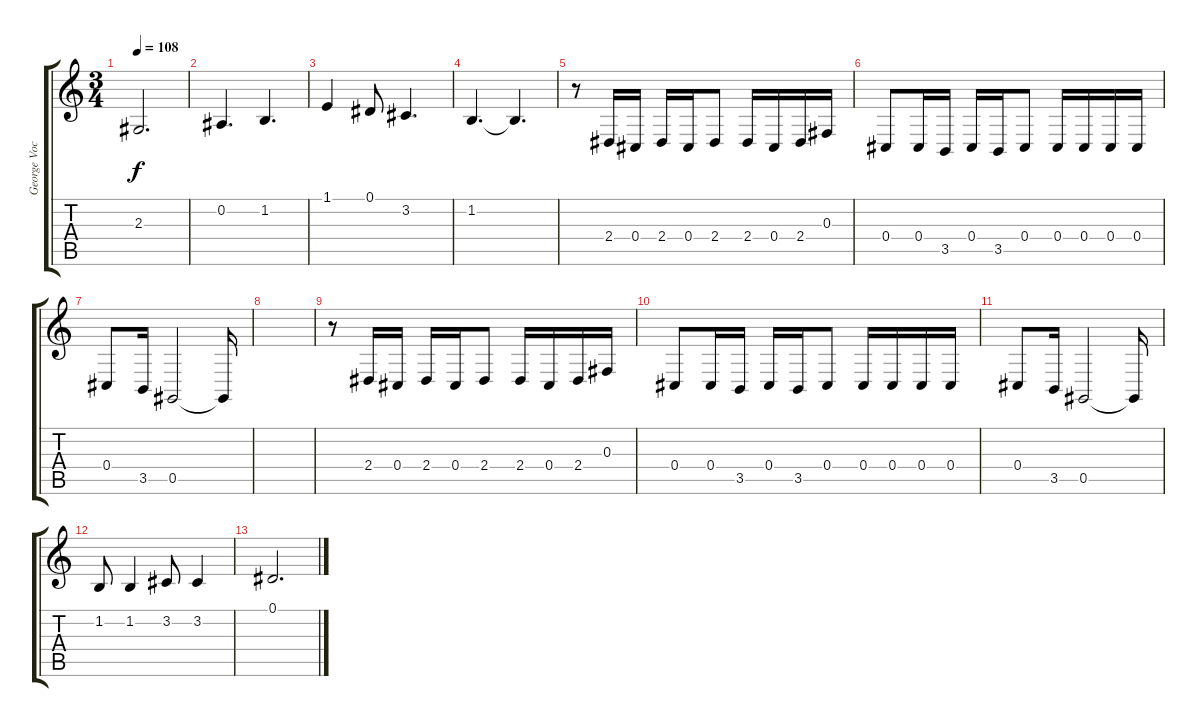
\track ("George Vocal" "George Voc") {instrument flute}
\staff {score tabs}
\tuning (Eb4 Bb3 Gb3 Db3 Ab2 Eb2) {hide}
\ts (3 4)
\tempo 108
\clef g2
\ks c
2.3.2{d dy f} |
0.2.4{d} 1.2.4{d} |
1.1.4 0.1.8 3.2.4{d} |
1.2.4{d} 1.2{t}.4{d} |
r.8 2.4.16 0.4.16 2.4.16 0.4.16 2.4.8 2.4.16 0.4.16 2.4.16 0.3.16 |
0.4.8 0.4.16 3.5.16 0.4.16 3.5.16 0.4.8 0.4.16 0.4.16 0.4.16 0.4.16 |
0.4.8 3.5.16 0.5.2 0.5{t}.16 |
|
r.8 2.4.16 0.4.16 2.4.16 0.4.16 2.4.8 2.4.16 0.4.16 2.4.16 0.3.16 |
0.4.8 0.4.16 3.5.16 0.4.16 3.5.16 0.4.8 0.4.16 0.4.16 0.4.16 0.4.16 |
0.4.8 3.5.16 0.5.2 0.5{t}.16 |
1.2.8 1.2.4 3.2.8 3.2.4 |
0.1.2{d}
